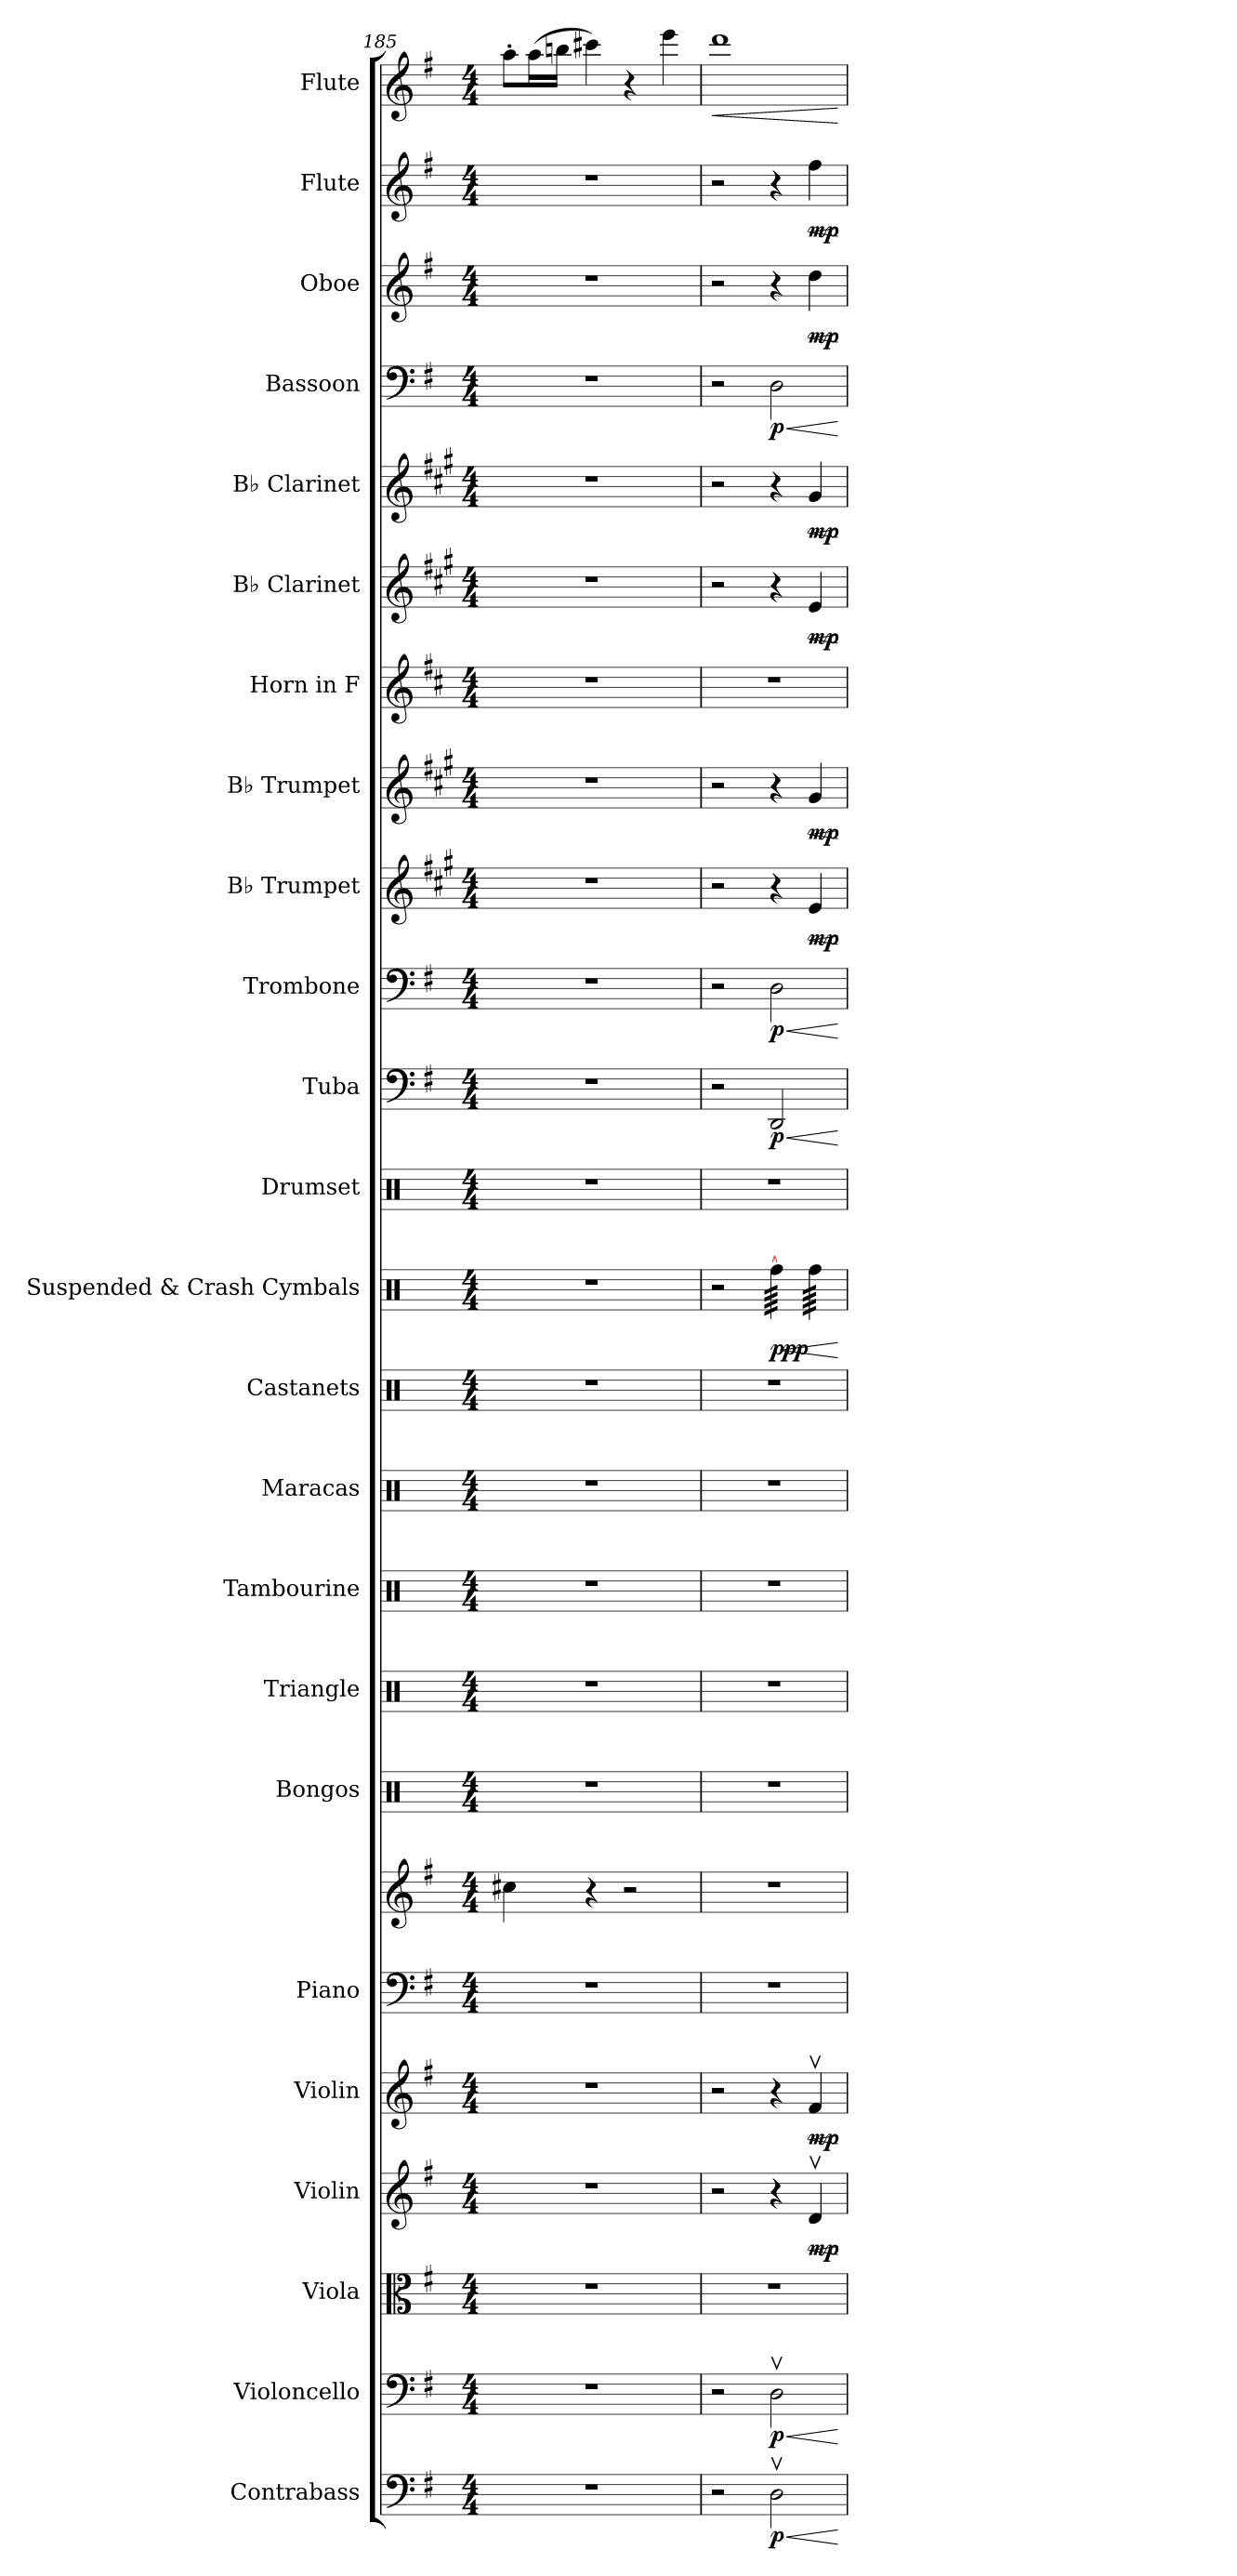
**kern	**dynam	**kern	**dynam	**kern	**kern	**dynam	**kern	**dynam	**kern	**kern	**kern	**kern	**kern	**kern	**kern	**kern	**dynam	**kern	**kern	**dynam	**kern	**dynam	**kern	**dynam	**kern	**dynam	**kern	**kern	**dynam	**kern	**dynam	**kern	**dynam	**kern	**dynam	**kern	**dynam	**kern	**dynam
*part24	*part24	*part23	*part23	*part22	*part21	*part21	*part20	*part20	*part19	*part19	*part18	*part17	*part16	*part15	*part14	*part13	*part13	*part12	*part11	*part11	*part10	*part10	*part9	*part9	*part8	*part8	*part7	*part6	*part6	*part5	*part5	*part4	*part4	*part3	*part3	*part2	*part2	*part1	*part1
*staff25	*staff25	*staff24	*staff24	*staff23	*staff22	*staff22	*staff21	*staff21	*staff20	*staff19	*staff18	*staff17	*staff16	*staff15	*staff14	*staff13	*staff13	*staff12	*staff11	*staff11	*staff10	*staff10	*staff9	*staff9	*staff8	*staff8	*staff7	*staff6	*staff6	*staff5	*staff5	*staff4	*staff4	*staff3	*staff3	*staff2	*staff2	*staff1	*staff1
*I"Contrabass	*	*I"Violoncello	*	*I"Viola	*I"Violin	*	*I"Violin	*	*I"Piano	*	*I"Bongos	*I"Triangle	*I"Tambourine	*I"Maracas	*I"Castanets	*I"Suspended &amp; Crash Cymbals	*	*I"Drumset	*I"Tuba	*	*I"Trombone	*	*I"B♭ Trumpet	*	*I"B♭ Trumpet	*	*I"Horn in F	*I"B♭ Clarinet	*	*I"B♭ Clarinet	*	*I"Bassoon	*	*I"Oboe	*	*I"Flute	*	*I"Flute	*
*I'Cb.	*	*I'Vc.	*	*I'Vla.	*I'Vln.	*	*I'Vln.	*	*I'Pno.	*	*I'Bon.	*I'Trgl.	*I'Tamb.	*I'Mrcs.	*I'Cst.	*I'Cym.	*	*I'D. Set	*I'Tba.	*	*I'Tbn.	*	*I'B♭ Tpt.	*	*I'B♭ Tpt.	*	*	*I'B♭ Cl.	*	*I'B♭ Cl.	*	*I'Bsn.	*	*I'Ob.	*	*I'Fl.	*	*I'Fl.	*
*clefF4	*	*clefF4	*	*clefC3	*clefG2	*	*clefG2	*	*clefF4	*clefG2	*clefX	*clefX	*clefX	*clefX	*clefX	*clefX	*	*clefX	*clefF4	*	*clefF4	*	*clefG2	*	*clefG2	*	*clefG2	*clefG2	*	*clefG2	*	*clefF4	*	*clefG2	*	*clefG2	*	*clefG2	*
*ITrd7c12	*	*	*	*	*	*	*	*	*	*	*	*	*	*	*	*	*	*	*	*	*	*	*ITrd1c2	*	*ITrd1c2	*	*ITrd4c7	*ITrd1c2	*	*ITrd1c2	*	*	*	*	*	*	*	*	*
*k[f#]	*	*k[f#]	*	*k[f#]	*k[f#]	*	*k[f#]	*	*k[f#]	*k[f#]	*k[]	*k[]	*k[]	*k[]	*k[]	*k[]	*	*k[]	*k[f#]	*	*k[f#]	*	*k[f#]	*	*k[f#]	*	*k[f#]	*k[f#]	*	*k[f#]	*	*k[f#]	*	*k[f#]	*	*k[f#]	*	*k[f#]	*
*M4/4	*	*M4/4	*	*M4/4	*M4/4	*	*M4/4	*	*M4/4	*M4/4	*M4/4	*M4/4	*M4/4	*M4/4	*M4/4	*M4/4	*	*M4/4	*M4/4	*	*M4/4	*	*M4/4	*	*M4/4	*	*M4/4	*M4/4	*	*M4/4	*	*M4/4	*	*M4/4	*	*M4/4	*	*M4/4	*
=185	=185	=185	=185	=185	=185	=185	=185	=185	=185	=185	=185	=185	=185	=185	=185	=185	=185	=185	=185	=185	=185	=185	=185	=185	=185	=185	=185	=185	=185	=185	=185	=185	=185	=185	=185	=185	=185	=185	=185
1r	.	1r	.	1r	1r	.	1r	.	1r	4cc#X\	1r	1r	1r	1r	1r	1r	.	1r	1r	.	1r	.	1r	.	1r	.	1r	1r	.	1r	.	1r	.	1r	.	1r	.	8aa'\L	.
.	.	.	.	.	.	.	.	.	.	.	.	.	.	.	.	.	.	.	.	.	.	.	.	.	.	.	.	.	.	.	.	.	.	.	.	.	.	(16aa\L	.
.	.	.	.	.	.	.	.	.	.	.	.	.	.	.	.	.	.	.	.	.	.	.	.	.	.	.	.	.	.	.	.	.	.	.	.	.	.	16bbn\JJ	.
.	.	.	.	.	.	.	.	.	.	4r	.	.	.	.	.	.	.	.	.	.	.	.	.	.	.	.	.	.	.	.	.	.	.	.	.	.	.	4ccc#X\)	.
.	.	.	.	.	.	.	.	.	.	2r	.	.	.	.	.	.	.	.	.	.	.	.	.	.	.	.	.	.	.	.	.	.	.	.	.	.	.	4r	.
.	.	.	.	.	.	.	.	.	.	.	.	.	.	.	.	.	.	.	.	.	.	.	.	.	.	.	.	.	.	.	.	.	.	.	.	.	.	4eee\	.
!!LO:PB:g=z
=186	=186	=186	=186	=186	=186	=186	=186	=186	=186	=186	=186	=186	=186	=186	=186	=186	=186	=186	=186	=186	=186	=186	=186	=186	=186	=186	=186	=186	=186	=186	=186	=186	=186	=186	=186	=186	=186	=186	=186
!	!	!	!	!	!	!	!	!	!	!	!	!	!	!	!	!	!	!	!	!	!	!	!	!	!	!	!	!	!	!	!	!	!	!	!	!	!	!	!LO:HP:b
2r	.	2r	.	1r	2r	.	2r	.	1r	1r	1r	1r	1r	1r	1r	2r	.	1r	2r	.	2r	.	2r	.	2r	.	1r	2r	.	2r	.	2r	.	2r	.	2r	.	1ddd	<
!	!LO:HP:b	!	!LO:HP:b	!	!	!	!	!	!	!	!	!	!	!	!	!	!	!	!	!LO:HP:b	!	!LO:HP:b	!	!	!	!	!	!	!	!	!	!	!LO:HP:b	!	!	!	!	!	!
!	!LO:DY:n=1:b	!	!LO:DY:n=1:b	!	!	!	!	!	!	!	!	!	!	!	!	!	!LO:DY:b	!	!	!LO:DY:n=1:b	!	!LO:DY:n=1:b	!	!	!	!	!	!	!	!	!	!	!LO:DY:n=1:b	!	!	!	!	!	!
*	*	*	*	*	*	*	*	*	*	*	*	*	*	*	*	*tremolo	*	*	*	*	*	*	*	*	*	*	*	*	*	*	*	*	*	*	*	*	*	*	*
2DDv\	< p	2Dv\	< p	.	4r	.	4r	.	.	.	.	.	.	.	.	[64Rff\LLLL	ppp	.	2DD/	< p	2D\	< p	4r	.	4r	.	.	4r	.	4r	.	2D\	< p	4r	.	4r	.	.	.
.	.	.	.	.	.	.	.	.	.	.	.	.	.	.	.	64Rff\	.	.	.	.	.	.	.	.	.	.	.	.	.	.	.	.	.	.	.	.	.	.	.
.	.	.	.	.	.	.	.	.	.	.	.	.	.	.	.	64Rff\	.	.	.	.	.	.	.	.	.	.	.	.	.	.	.	.	.	.	.	.	.	.	.
.	.	.	.	.	.	.	.	.	.	.	.	.	.	.	.	64Rff\	.	.	.	.	.	.	.	.	.	.	.	.	.	.	.	.	.	.	.	.	.	.	.
!	!	!	!	!	!	!	!	!	!	!	!	!	!	!	!	!	!LO:HP:b	!	!	!	!	!	!	!	!	!	!	!	!	!	!	!	!	!	!	!	!	!	!
.	.	.	.	.	.	.	.	.	.	.	.	.	.	.	.	64Rff\	<	.	.	.	.	.	.	.	.	.	.	.	.	.	.	.	.	.	.	.	.	.	.
.	.	.	.	.	.	.	.	.	.	.	.	.	.	.	.	64Rff\	.	.	.	.	.	.	.	.	.	.	.	.	.	.	.	.	.	.	.	.	.	.	.
.	.	.	.	.	.	.	.	.	.	.	.	.	.	.	.	64Rff\	.	.	.	.	.	.	.	.	.	.	.	.	.	.	.	.	.	.	.	.	.	.	.
.	.	.	.	.	.	.	.	.	.	.	.	.	.	.	.	64Rff\	.	.	.	.	.	.	.	.	.	.	.	.	.	.	.	.	.	.	.	.	.	.	.
.	.	.	.	.	.	.	.	.	.	.	.	.	.	.	.	64Rff\	.	.	.	.	.	.	.	.	.	.	.	.	.	.	.	.	.	.	.	.	.	.	.
.	.	.	.	.	.	.	.	.	.	.	.	.	.	.	.	64Rff\	.	.	.	.	.	.	.	.	.	.	.	.	.	.	.	.	.	.	.	.	.	.	.
.	.	.	.	.	.	.	.	.	.	.	.	.	.	.	.	64Rff\	.	.	.	.	.	.	.	.	.	.	.	.	.	.	.	.	.	.	.	.	.	.	.
.	.	.	.	.	.	.	.	.	.	.	.	.	.	.	.	64Rff\	.	.	.	.	.	.	.	.	.	.	.	.	.	.	.	.	.	.	.	.	.	.	.
.	.	.	.	.	.	.	.	.	.	.	.	.	.	.	.	64Rff\	.	.	.	.	.	.	.	.	.	.	.	.	.	.	.	.	.	.	.	.	.	.	.
.	.	.	.	.	.	.	.	.	.	.	.	.	.	.	.	64Rff\	.	.	.	.	.	.	.	.	.	.	.	.	.	.	.	.	.	.	.	.	.	.	.
.	.	.	.	.	.	.	.	.	.	.	.	.	.	.	.	64Rff\	.	.	.	.	.	.	.	.	.	.	.	.	.	.	.	.	.	.	.	.	.	.	.
.	.	.	.	.	.	.	.	.	.	.	.	.	.	.	.	64Rff\JJJJ	.	.	.	.	.	.	.	.	.	.	.	.	.	.	.	.	.	.	.	.	.	.	.
!	!	!	!	!	!	!LO:HP:b	!	!LO:HP:b	!	!	!	!	!	!	!	!	!	!	!	!	!	!	!	!LO:HP:b	!	!LO:HP:b	!	!	!LO:HP:b	!	!LO:HP:b	!	!	!	!LO:HP:b	!	!LO:HP:b	!	!
!	!	!	!	!	!	!LO:DY:n=1:b	!	!LO:DY:n=1:b	!	!	!	!	!	!	!	!	!	!	!	!	!	!	!	!LO:DY:n=1:b	!	!LO:DY:n=1:b	!	!	!LO:DY:n=1:b	!	!LO:DY:n=1:b	!	!	!	!LO:DY:n=1:b	!	!LO:DY:n=1:b	!	!
.	.	.	.	.	4dv/	< mp	4f#v/	< mp	.	.	.	.	.	.	.	64Rff\LLLL	.	.	.	.	.	.	4d/	< mp	4f#/	< mp	.	4d/	< mp	4f#/	< mp	.	.	4dd\	< mp	4ff#\	< mp	.	.
.	.	.	.	.	.	.	.	.	.	.	.	.	.	.	.	64Rff\	.	.	.	.	.	.	.	.	.	.	.	.	.	.	.	.	.	.	.	.	.	.	.
.	.	.	.	.	.	.	.	.	.	.	.	.	.	.	.	64Rff\	.	.	.	.	.	.	.	.	.	.	.	.	.	.	.	.	.	.	.	.	.	.	.
.	.	.	.	.	.	.	.	.	.	.	.	.	.	.	.	64Rff\	.	.	.	.	.	.	.	.	.	.	.	.	.	.	.	.	.	.	.	.	.	.	.
.	.	.	.	.	.	.	.	.	.	.	.	.	.	.	.	64Rff\	.	.	.	.	.	.	.	.	.	.	.	.	.	.	.	.	.	.	.	.	.	.	.
.	.	.	.	.	.	.	.	.	.	.	.	.	.	.	.	64Rff\	.	.	.	.	.	.	.	.	.	.	.	.	.	.	.	.	.	.	.	.	.	.	.
.	.	.	.	.	.	.	.	.	.	.	.	.	.	.	.	64Rff\	.	.	.	.	.	.	.	.	.	.	.	.	.	.	.	.	.	.	.	.	.	.	.
.	.	.	.	.	.	.	.	.	.	.	.	.	.	.	.	64Rff\	.	.	.	.	.	.	.	.	.	.	.	.	.	.	.	.	.	.	.	.	.	.	.
.	.	.	.	.	.	.	.	.	.	.	.	.	.	.	.	64Rff\	.	.	.	.	.	.	.	.	.	.	.	.	.	.	.	.	.	.	.	.	.	.	.
.	.	.	.	.	.	.	.	.	.	.	.	.	.	.	.	64Rff\	.	.	.	.	.	.	.	.	.	.	.	.	.	.	.	.	.	.	.	.	.	.	.
.	.	.	.	.	.	.	.	.	.	.	.	.	.	.	.	64Rff\	.	.	.	.	.	.	.	.	.	.	.	.	.	.	.	.	.	.	.	.	.	.	.
.	.	.	.	.	.	.	.	.	.	.	.	.	.	.	.	64Rff\	.	.	.	.	.	.	.	.	.	.	.	.	.	.	.	.	.	.	.	.	.	.	.
.	.	.	.	.	.	.	.	.	.	.	.	.	.	.	.	64Rff\	.	.	.	.	.	.	.	.	.	.	.	.	.	.	.	.	.	.	.	.	.	.	.
.	.	.	.	.	.	.	.	.	.	.	.	.	.	.	.	64Rff\	.	.	.	.	.	.	.	.	.	.	.	.	.	.	.	.	.	.	.	.	.	.	.
.	.	.	.	.	.	.	.	.	.	.	.	.	.	.	.	64Rff\	.	.	.	.	.	.	.	.	.	.	.	.	.	.	.	.	.	.	.	.	.	.	.
.	.	.	.	.	.	.	.	.	.	.	.	.	.	.	.	64Rff\JJJJ	.	.	.	.	.	.	.	.	.	.	.	.	.	.	.	.	.	.	.	.	.	.	.
*	*	*	*	*	*	*	*	*	*	*	*	*	*	*	*	*Xtremolo	*	*	*	*	*	*	*	*	*	*	*	*	*	*	*	*	*	*	*	*	*	*	*
.	[	.	[	.	.	[	.	[	.	.	.	.	.	.	.	.	[	.	.	[	.	[	.	[	.	[	.	.	[	.	[	.	[	.	[	.	[	.	[
=	=	=	=	=	=	=	=	=	=	=	=	=	=	=	=	=	=	=	=	=	=	=	=	=	=	=	=	=	=	=	=	=	=	=	=	=	=	=	=
*-	*-	*-	*-	*-	*-	*-	*-	*-	*-	*-	*-	*-	*-	*-	*-	*-	*-	*-	*-	*-	*-	*-	*-	*-	*-	*-	*-	*-	*-	*-	*-	*-	*-	*-	*-	*-	*-	*-	*-
